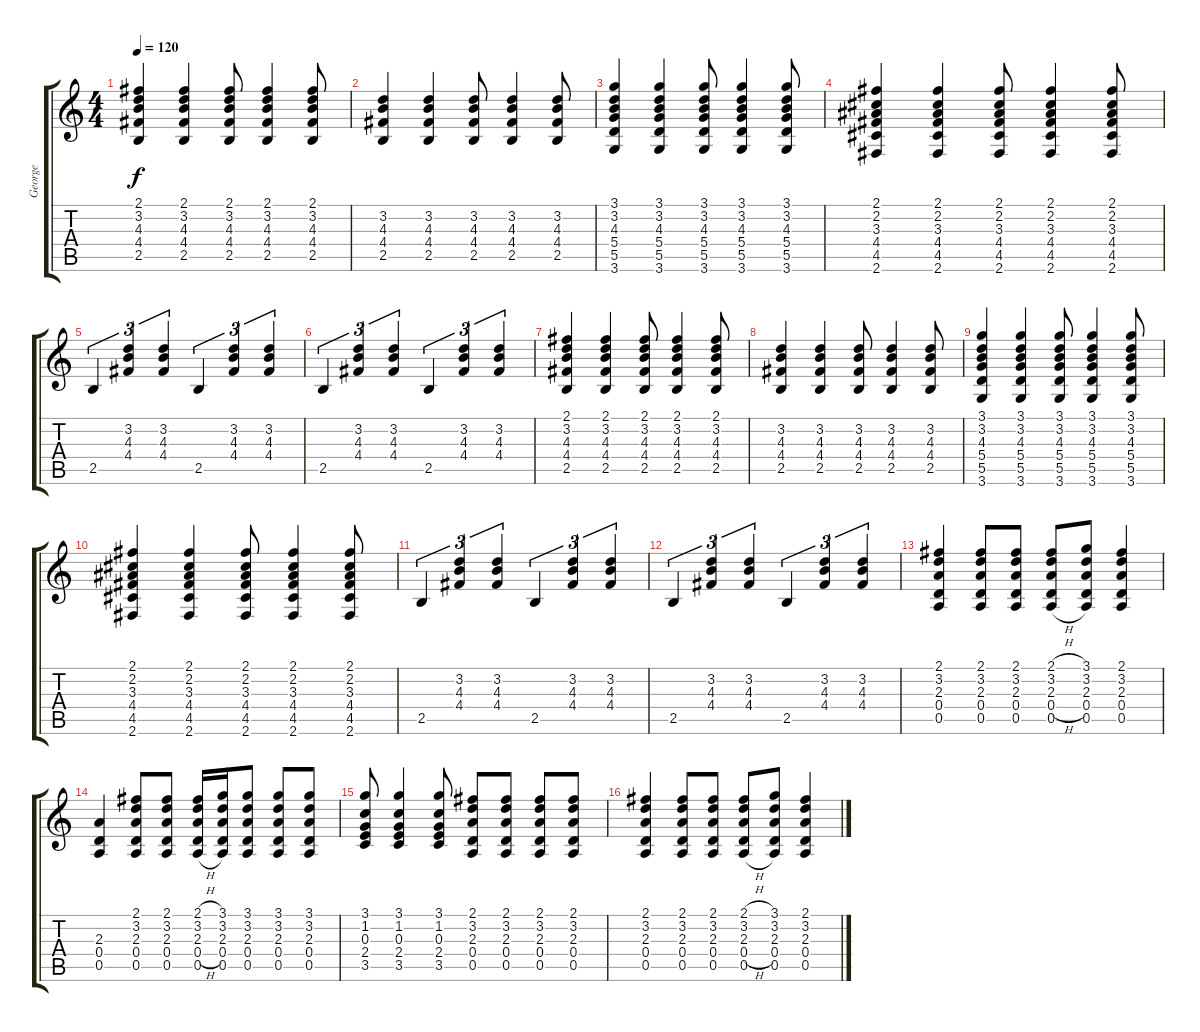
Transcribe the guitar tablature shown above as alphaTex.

\track ("George" "George") {instrument acousticguitarsteel}
\staff {score tabs}
\tuning (E4 B3 G3 D3 A2 E2) {hide}
\ts (4 4)
\tempo 120
\clef g2
\ks c
(2.1 3.2 4.3 4.4 2.5).4{dy f} (2.1 3.2 4.3 4.4 2.5).4 (2.1 3.2 4.3 4.4 2.5).8 (2.1 3.2 4.3 4.4 2.5).4 (2.1 3.2 4.3 4.4 2.5).8 |
(3.2 4.3 4.4 2.5).4 (3.2 4.3 4.4 2.5).4 (3.2 4.3 4.4 2.5).8 (3.2 4.3 4.4 2.5).4 (3.2 4.3 4.4 2.5).8 |
(3.1 3.2 4.3 5.4 5.5 3.6).4 (3.1 3.2 4.3 5.4 5.5 3.6).4 (3.1 3.2 4.3 5.4 5.5 3.6).8 (3.1 3.2 4.3 5.4 5.5 3.6).4 (3.1 3.2 4.3 5.4 5.5 3.6).8 |
(2.1 2.2 3.3 4.4 4.5 2.6).4 (2.1 2.2 3.3 4.4 4.5 2.6).4 (2.1 2.2 3.3 4.4 4.5 2.6).8 (2.1 2.2 3.3 4.4 4.5 2.6).4 (2.1 2.2 3.3 4.4 4.5 2.6).8 |
2.5.4{tu (3 2)} (3.2 4.3 4.4).4{tu (3 2)} (3.2 4.3 4.4).4{tu (3 2)} 2.5.4{tu (3 2)} (3.2 4.3 4.4).4{tu (3 2)} (3.2 4.3 4.4).4{tu (3 2)} |
2.5.4{tu (3 2)} (3.2 4.3 4.4).4{tu (3 2)} (3.2 4.3 4.4).4{tu (3 2)} 2.5.4{tu (3 2)} (3.2 4.3 4.4).4{tu (3 2)} (3.2 4.3 4.4).4{tu (3 2)} |
(2.1 3.2 4.3 4.4 2.5).4 (2.1 3.2 4.3 4.4 2.5).4 (2.1 3.2 4.3 4.4 2.5).8 (2.1 3.2 4.3 4.4 2.5).4 (2.1 3.2 4.3 4.4 2.5).8 |
(3.2 4.3 4.4 2.5).4 (3.2 4.3 4.4 2.5).4 (3.2 4.3 4.4 2.5).8 (3.2 4.3 4.4 2.5).4 (3.2 4.3 4.4 2.5).8 |
(3.1 3.2 4.3 5.4 5.5 3.6).4 (3.1 3.2 4.3 5.4 5.5 3.6).4 (3.1 3.2 4.3 5.4 5.5 3.6).8 (3.1 3.2 4.3 5.4 5.5 3.6).4 (3.1 3.2 4.3 5.4 5.5 3.6).8 |
(2.1 2.2 3.3 4.4 4.5 2.6).4 (2.1 2.2 3.3 4.4 4.5 2.6).4 (2.1 2.2 3.3 4.4 4.5 2.6).8 (2.1 2.2 3.3 4.4 4.5 2.6).4 (2.1 2.2 3.3 4.4 4.5 2.6).8 |
2.5.4{tu (3 2)} (3.2 4.3 4.4).4{tu (3 2)} (3.2 4.3 4.4).4{tu (3 2)} 2.5.4{tu (3 2)} (3.2 4.3 4.4).4{tu (3 2)} (3.2 4.3 4.4).4{tu (3 2)} |
2.5.4{tu (3 2)} (3.2 4.3 4.4).4{tu (3 2)} (3.2 4.3 4.4).4{tu (3 2)} 2.5.4{tu (3 2)} (3.2 4.3 4.4).4{tu (3 2)} (3.2 4.3 4.4).4{tu (3 2)} |
(2.1 3.2 2.3 0.4 0.5).4 (2.1 3.2 2.3 0.4 0.5).8 (2.1 3.2 2.3 0.4 0.5).8 (2.1{h} 3.2{h} 2.3{h} 0.4{h} 0.5{h}).8 (3.1 3.2 2.3 0.4 0.5).8 (2.1 3.2 2.3 0.4 0.5).4 |
(2.3 0.4 0.5).4 (2.1 3.2 2.3 0.4 0.5).8 (2.1 3.2 2.3 0.4 0.5).8 (2.1{h} 3.2{h} 2.3{h} 0.4{h} 0.5{h}).16 (3.1 3.2 2.3 0.4 0.5).16 (3.1 3.2 2.3 0.4 0.5).8 (3.1 3.2 2.3 0.4 0.5).8 (3.1 3.2 2.3 0.4 0.5).8 |
(3.1 1.2 0.3 2.4 3.5).8 (3.1 1.2 0.3 2.4 3.5).4 (3.1 1.2 0.3 2.4 3.5).8 (2.1 3.2 2.3 0.4 0.5).8 (2.1 3.2 2.3 0.4 0.5).8 (2.1 3.2 2.3 0.4 0.5).8 (2.1 3.2 2.3 0.4 0.5).8 |
(2.1 3.2 2.3 0.4 0.5).4 (2.1 3.2 2.3 0.4 0.5).8 (2.1 3.2 2.3 0.4 0.5).8 (2.1{h} 3.2{h} 2.3{h} 0.4{h} 0.5{h}).8 (3.1 3.2 2.3 0.4 0.5).8 (2.1 3.2 2.3 0.4 0.5).4
